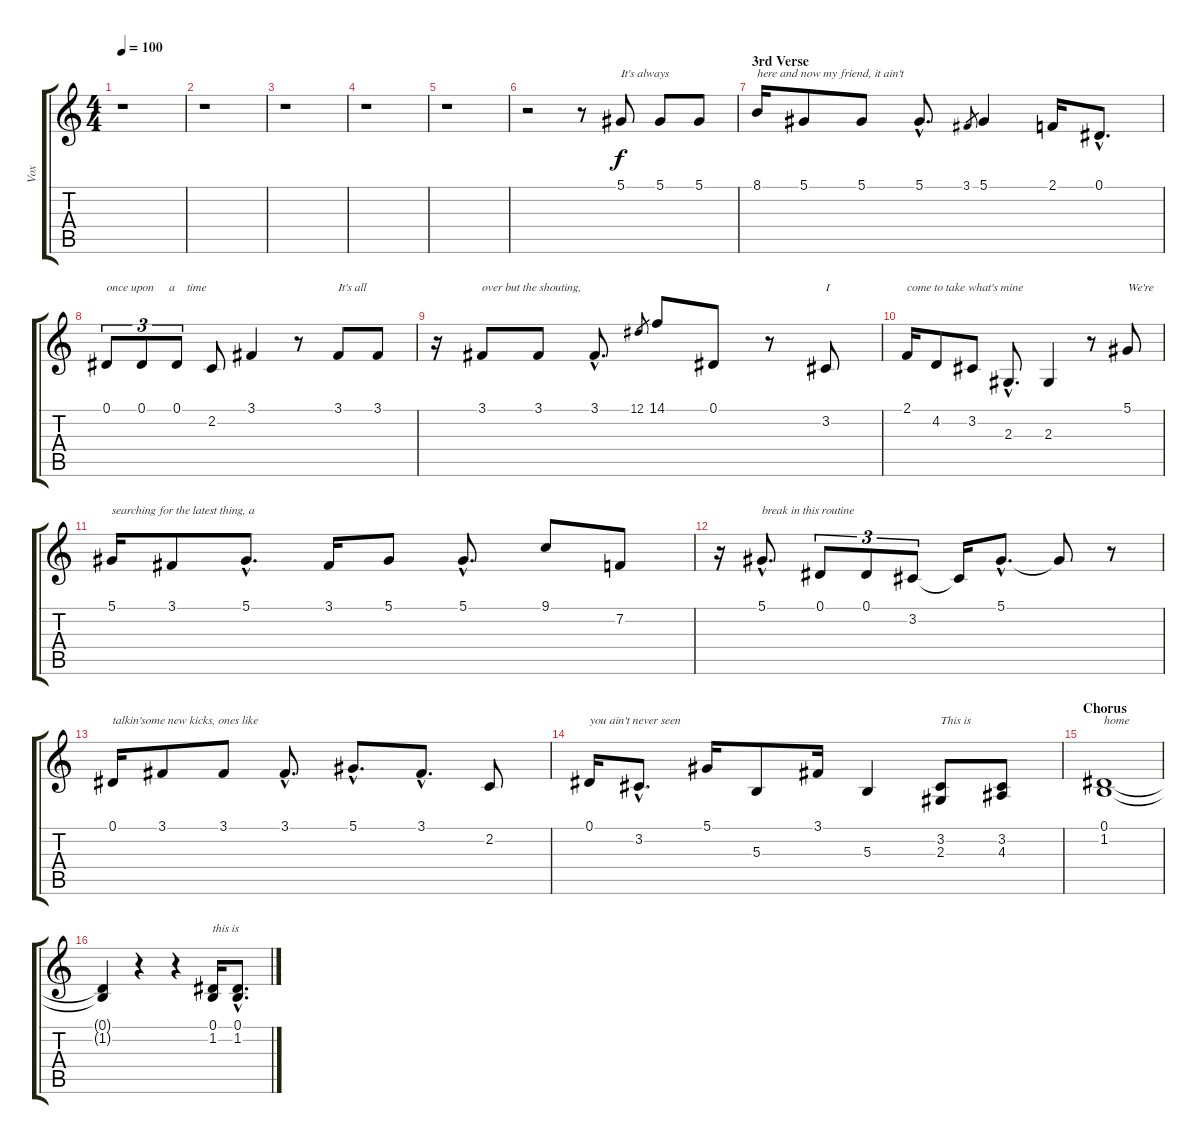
\track ("Vox" "Vox") {instrument sopranosax}
\staff {score tabs}
\tuning (Eb4 Bb3 Gb3 Db3 Ab2 Eb2) {hide}
\ts (4 4)
\tempo 100
\clef g2
\ks c
r.1{dy f} |
r.1 |
r.1 |
r.1 |
r.1 |
r.2 r.8 5.1.8{txt "It's always"} 5.1.8 5.1.8 |
\section ("" "3rd Verse")
8.1.16{txt "here and now my friend, it ain't"} 5.1.8 5.1.8 5.1{hac}.8{d} 3.1.8{gr} 5.1.4 2.1.16 0.1{hac}.8{d} |
0.1.8{tu (3 2) txt "once upon     a    time"} 0.1.8{tu (3 2)} 0.1.8{tu (3 2)} 2.2.8 3.1.4 r.8 3.1.8{txt "It's all"} 3.1.8 |
r.16 3.1.8{txt "over but the shouting,"} 3.1.8 3.1{hac}.8{d} 12.1.8{gr} 14.1.8 0.1.8 r.8 3.2.8{txt "I"} |
2.1.16{txt "come to take what's mine"} 4.2.8 3.2.8 2.3{hac}.8{d} 2.3.4 r.8 5.1.8{txt "We're"} |
5.1.16{txt "searching for the latest thing, a"} 3.1.8 5.1{hac}.8{d} 3.1.16 5.1.8 5.1{hac}.8{d} 9.1.8 7.2.8 |
r.16 5.1{hac}.8{d txt "break in this routine"} 0.1.8{tu (3 2)} 0.1.8{tu (3 2)} 3.2.8{tu (3 2)} 3.2{t}.16 5.1{hac}.8{d} 5.1{t}.8 r.8 |
0.1.16{txt "talkin'some new kicks, ones like"} 3.1.8 3.1.8 3.1{hac}.8{d} 5.1{hac}.8{d} 3.1{hac}.8{d} 2.2.8 |
0.1.16{txt "you ain't never seen"} 3.2{hac}.8{d} 5.1.16 5.3.8 3.1.16 5.3.4 (3.2 2.3).8{txt "This is"} (3.2 4.3).8 |
\section ("" "Chorus")
(0.1 1.2).1{txt "home"} |
(0.1{t} 1.2{t}).4 r.4 r.4 (0.1 1.2).16{txt "this is"} (0.1{hac} 1.2{hac}).8{d}
